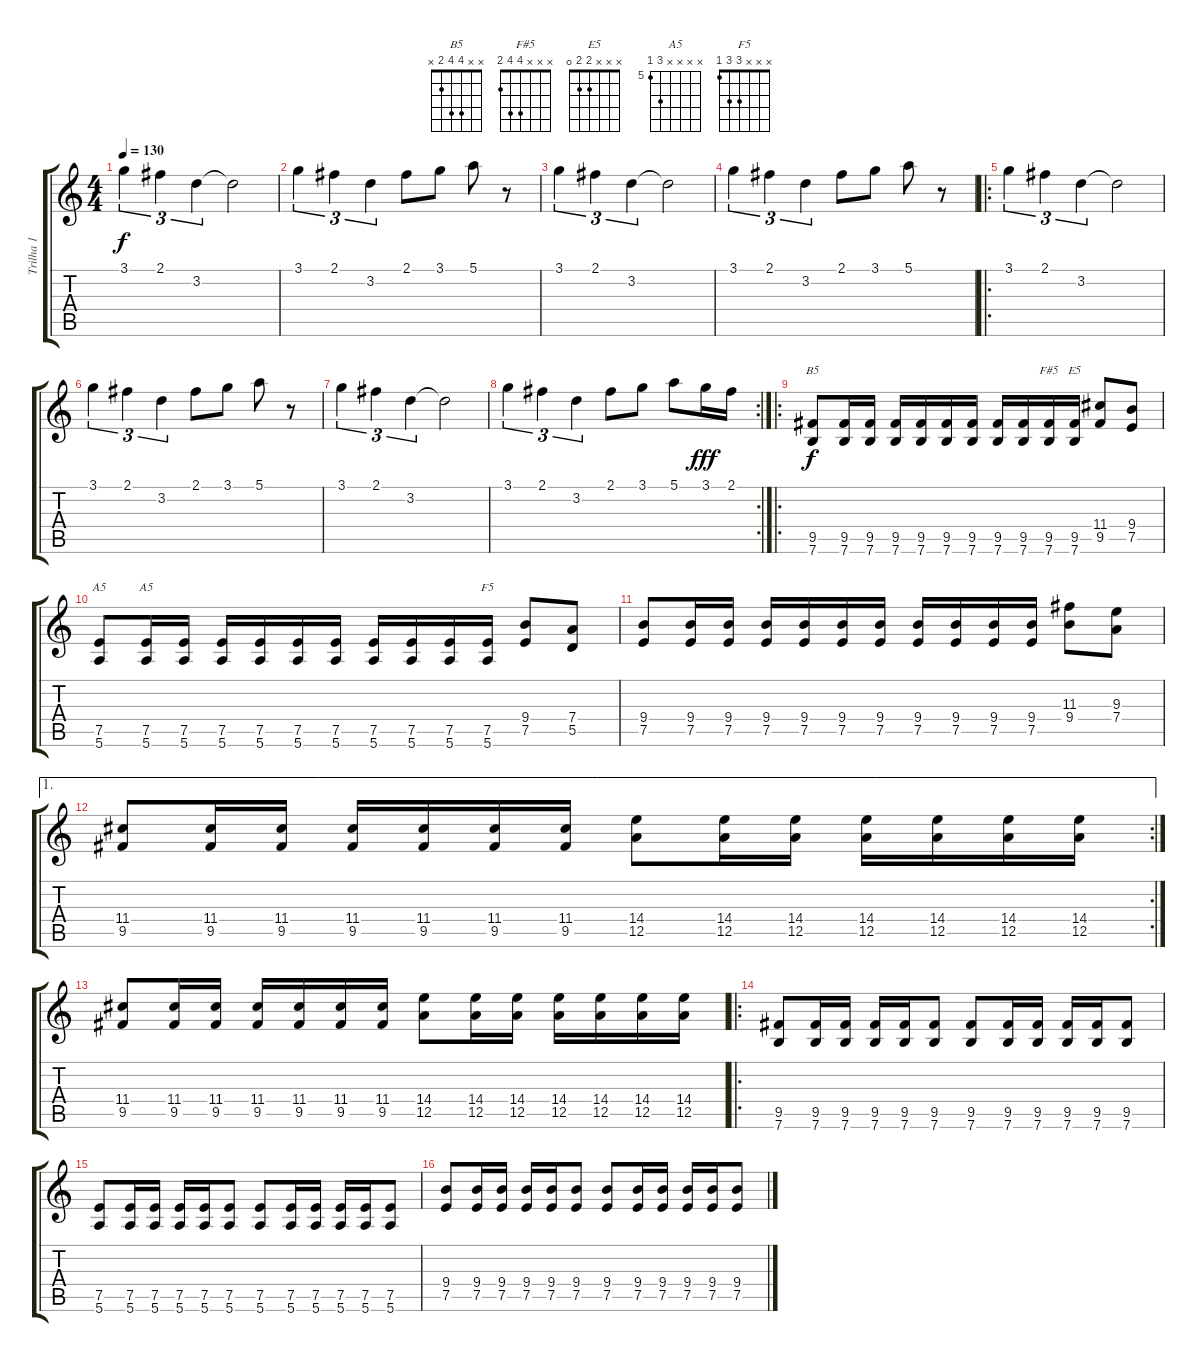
\track ("Trilha 1" "Trilha 1") {instrument overdrivenguitar}
\staff {score tabs}
\tuning (E4 B3 G3 D3 A2 E2) {hide}
\chord ("B5" x x 4 4 2 x)
\chord ("F#5" x x x 4 4 2)
\chord ("E5" x x x 2 2 0)
\chord ("A5" x x 2 2 0 x)
\chord ("A5" x x x x 7 5) {firstfret 5}
\chord ("F5" x x x 3 3 1)
\ts (4 4)
\tempo 130
\clef g2
\ks c
3.1.4{tu (3 2) dy f instrument overdrivenguitar} 2.1.4{tu (3 2)} 3.2.4{tu (3 2)} 3.2{t}.2 |
3.1.4{tu (3 2)} 2.1.4{tu (3 2)} 3.2.4{tu (3 2)} 2.1.8 3.1.8 5.1.8 r.8 |
3.1.4{tu (3 2)} 2.1.4{tu (3 2)} 3.2.4{tu (3 2)} 3.2{t}.2 |
3.1.4{tu (3 2)} 2.1.4{tu (3 2)} 3.2.4{tu (3 2)} 2.1.8 3.1.8 5.1.8 r.8 |
\ro
3.1.4{tu (3 2)} 2.1.4{tu (3 2)} 3.2.4{tu (3 2)} 3.2{t}.2 |
3.1.4{tu (3 2)} 2.1.4{tu (3 2)} 3.2.4{tu (3 2)} 2.1.8 3.1.8 5.1.8 r.8 |
3.1.4{tu (3 2)} 2.1.4{tu (3 2)} 3.2.4{tu (3 2)} 3.2{t}.2 |
\rc 2
3.1.4{tu (3 2)} 2.1.4{tu (3 2)} 3.2.4{tu (3 2)} 2.1.8 3.1.8 5.1.8 3.1.16{dy fff} 2.1.16 |
\ro
(9.5 7.6).8{ch "B5" dy f} (9.5 7.6).16 (9.5 7.6).16 (9.5 7.6).16 (9.5 7.6).16 (9.5 7.6).16 (9.5 7.6).16 (9.5 7.6).16 (9.5 7.6).16 (9.5 7.6).16{ch "F#5"} (9.5 7.6).16{ch "E5"} (11.4 9.5).8 (9.4 7.5).8 |
(7.5 5.6).8{ch "A5"} (7.5 5.6).16{ch "A5"} (7.5 5.6).16 (7.5 5.6).16 (7.5 5.6).16 (7.5 5.6).16 (7.5 5.6).16 (7.5 5.6).16 (7.5 5.6).16 (7.5 5.6).16 (7.5 5.6).16{ch "F5"} (9.4 7.5).8 (7.4 5.5).8 |
(9.4 7.5).8 (9.4 7.5).16 (9.4 7.5).16 (9.4 7.5).16 (9.4 7.5).16 (9.4 7.5).16 (9.4 7.5).16 (9.4 7.5).16 (9.4 7.5).16 (9.4 7.5).16 (9.4 7.5).16 (11.3 9.4).8 (9.3 7.4).8 |
\ae 1
\rc 2
(11.4 9.5).8 (11.4 9.5).16 (11.4 9.5).16 (11.4 9.5).16 (11.4 9.5).16 (11.4 9.5).16 (11.4 9.5).16 (14.4 12.5).8 (14.4 12.5).16 (14.4 12.5).16 (14.4 12.5).16 (14.4 12.5).16 (14.4 12.5).16 (14.4 12.5).16 |
(11.4 9.5).8 (11.4 9.5).16 (11.4 9.5).16 (11.4 9.5).16 (11.4 9.5).16 (11.4 9.5).16 (11.4 9.5).16 (14.4 12.5).8 (14.4 12.5).16 (14.4 12.5).16 (14.4 12.5).16 (14.4 12.5).16 (14.4 12.5).16 (14.4 12.5).16 |
\ro
(9.5 7.6).8 (9.5 7.6).16 (9.5 7.6).16 (9.5 7.6).16 (9.5 7.6).16 (9.5 7.6).8 (9.5 7.6).8 (9.5 7.6).16 (9.5 7.6).16 (9.5 7.6).16 (9.5 7.6).16 (9.5 7.6).8 |
(7.5 5.6).8 (7.5 5.6).16 (7.5 5.6).16 (7.5 5.6).16 (7.5 5.6).16 (7.5 5.6).8 (7.5 5.6).8 (7.5 5.6).16 (7.5 5.6).16 (7.5 5.6).16 (7.5 5.6).16 (7.5 5.6).8 |
(9.4 7.5).8 (9.4 7.5).16 (9.4 7.5).16 (9.4 7.5).16 (9.4 7.5).16 (9.4 7.5).8 (9.4 7.5).8 (9.4 7.5).16 (9.4 7.5).16 (9.4 7.5).16 (9.4 7.5).16 (9.4 7.5).8
